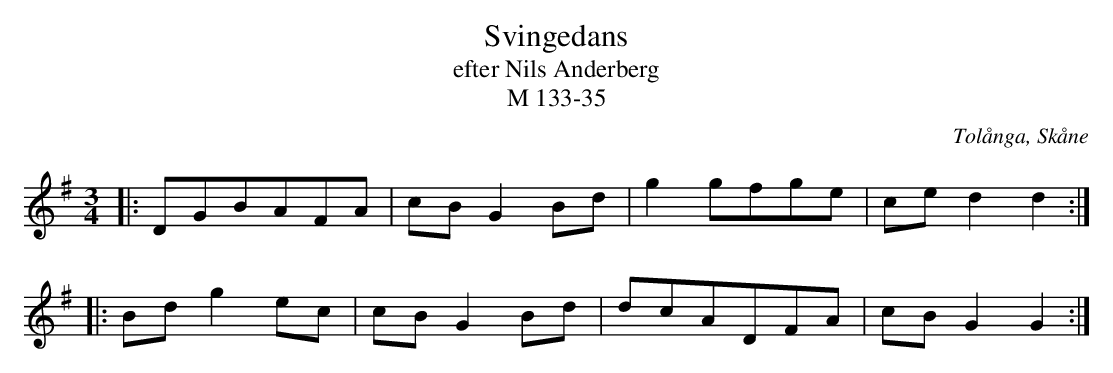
X:1
T:Svingedans
T:efter Nils Anderberg
T:M 133-35
O:Tolånga, Skåne
M:3/4
L:1/8
Q:108
K:G
|: DGBAFA | cB G2 Bd | g2 gfge | ce d2 d2 :|
|: Bd g2 ec | cB G2 Bd | dcADFA | cB G2 G2 :|
